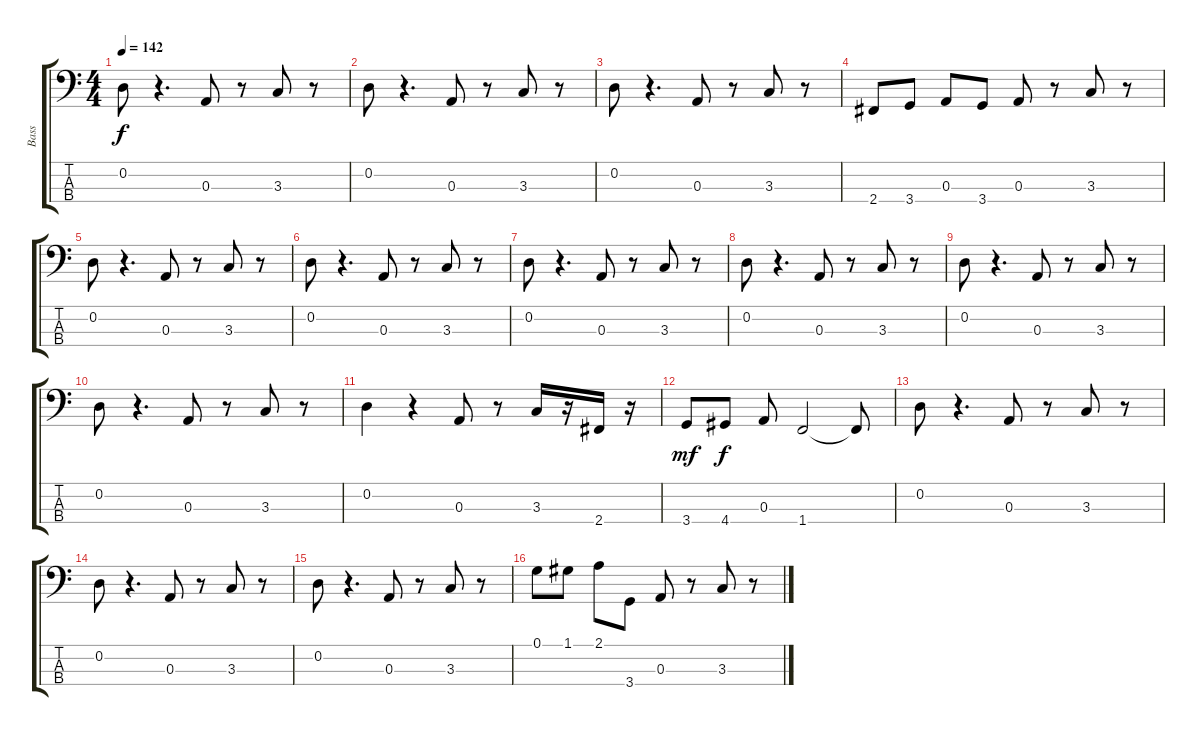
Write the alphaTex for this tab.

\track ("Bass" "Bass") {instrument slapbass2}
\staff {score tabs}
\tuning (G2 D2 A1 E1) {hide}
\ts (4 4)
\tempo 142
\clef f4
\ks c
0.2.8{dy f} r.4{d} 0.3.8 r.8 3.3.8 r.8 |
0.2.8 r.4{d} 0.3.8 r.8 3.3.8 r.8 |
0.2.8 r.4{d} 0.3.8 r.8 3.3.8 r.8 |
2.4.8 3.4.8 0.3.8 3.4.8 0.3.8 r.8 3.3.8 r.8 |
0.2.8 r.4{d} 0.3.8 r.8 3.3.8 r.8 |
0.2.8 r.4{d} 0.3.8 r.8 3.3.8 r.8 |
0.2.8 r.4{d} 0.3.8 r.8 3.3.8 r.8 |
0.2.8 r.4{d} 0.3.8 r.8 3.3.8 r.8 |
0.2.8 r.4{d} 0.3.8 r.8 3.3.8 r.8 |
0.2.8 r.4{d} 0.3.8 r.8 3.3.8 r.8 |
0.2.4 r.4 0.3.8 r.8 3.3.16 r.16 2.4.16 r.16 |
3.4.8{dy mf} 4.4.8{dy f} 0.3.8 1.4.2 1.4{t}.8 |
0.2.8 r.4{d} 0.3.8 r.8 3.3.8 r.8 |
0.2.8 r.4{d} 0.3.8 r.8 3.3.8 r.8 |
0.2.8 r.4{d} 0.3.8 r.8 3.3.8 r.8 |
0.1.8 1.1.8 2.1.8 3.4.8 0.3.8 r.8 3.3.8 r.8
